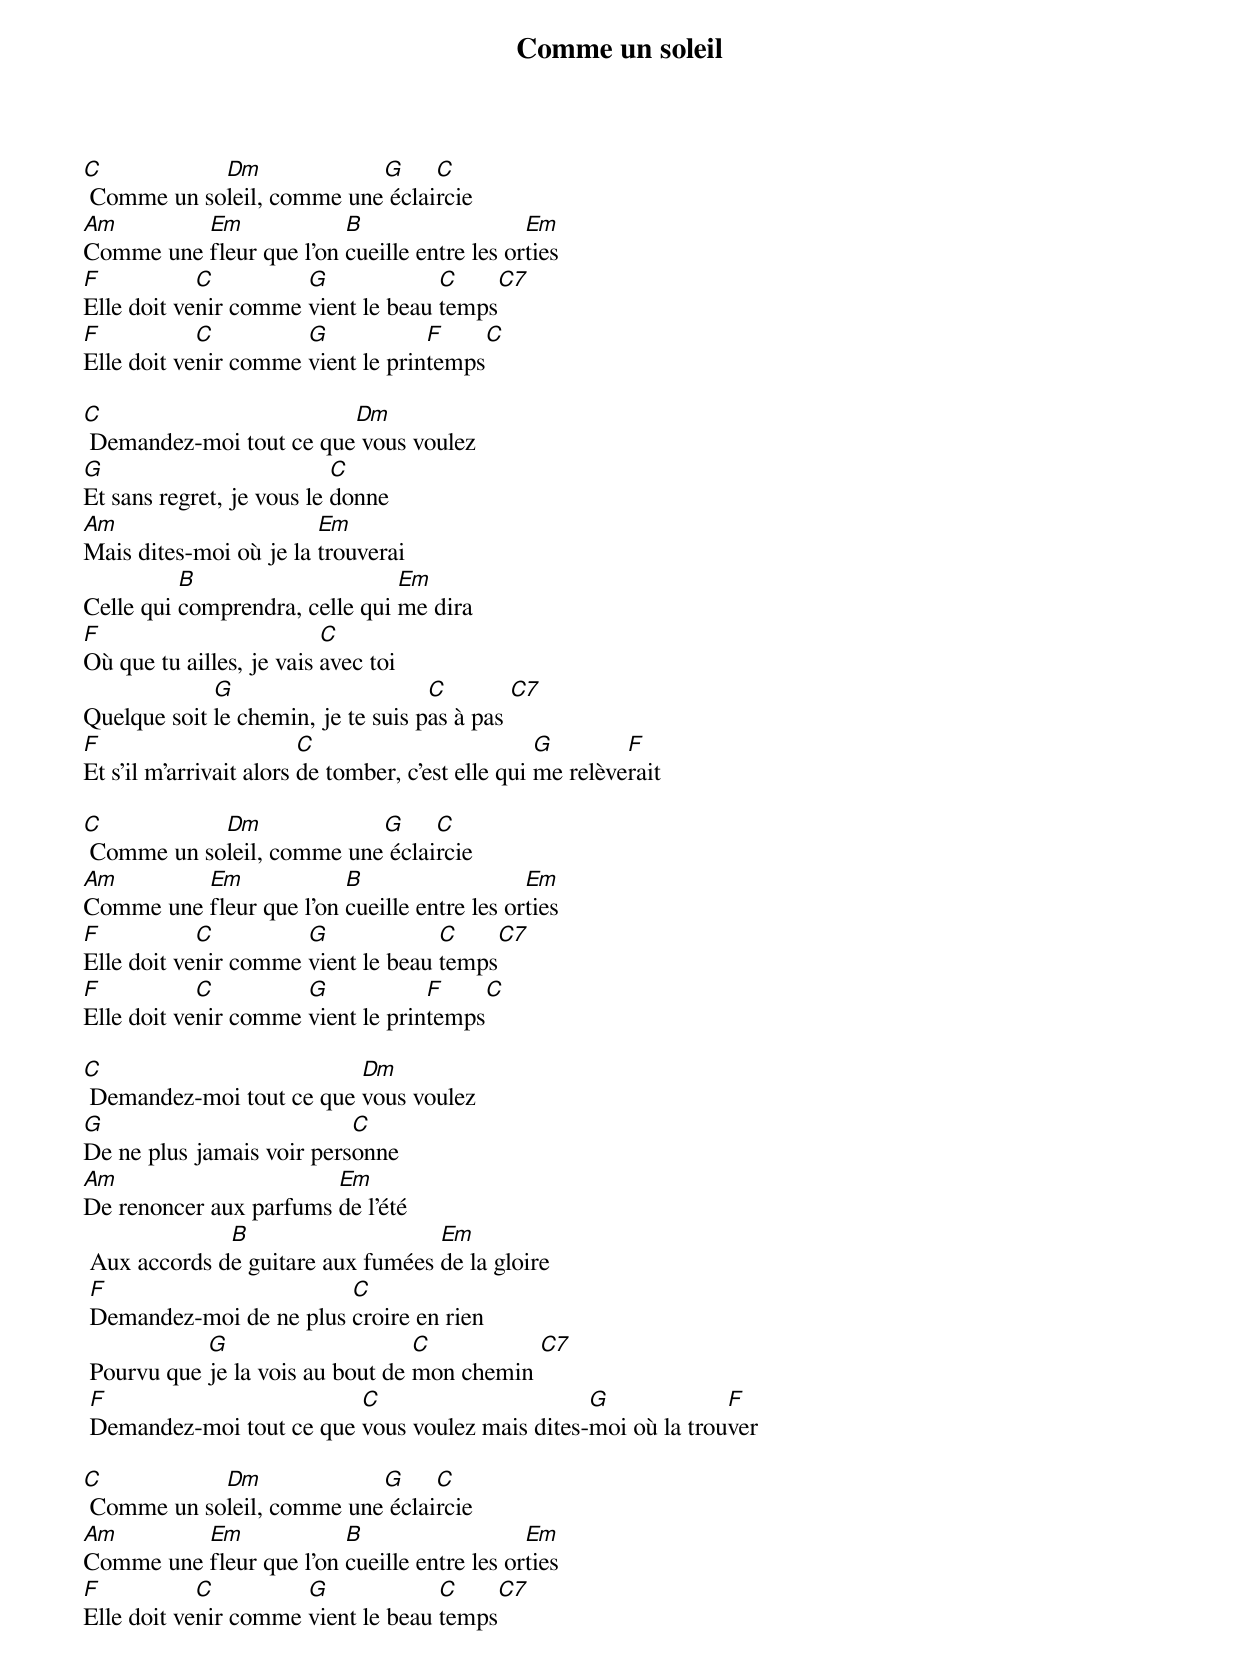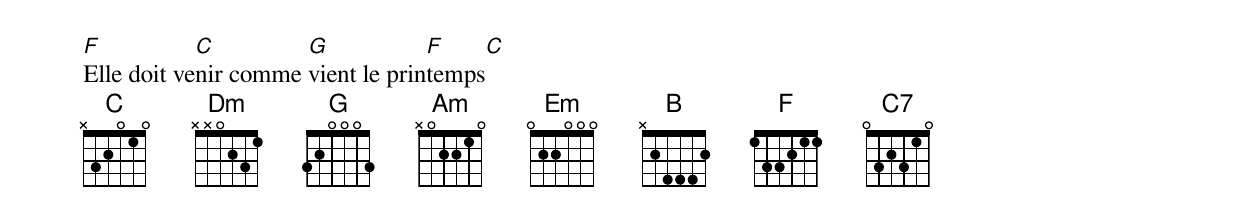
{t:Comme un soleil}
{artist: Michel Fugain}


[C] Comme un so[Dm]leil, comme une[G] éclai[C]rcie
[Am]Comme une [Em]fleur que l'on [B]cueille entre les or[Em]ties
[F]Elle doit ve[C]nir comme [G]vient le beau [C]temps[C7]
[F]Elle doit ve[C]nir comme [G]vient le prin[F]temps[C]

[C] Demandez-moi tout ce que[Dm] vous voulez
[G]Et sans regret, je vous le [C]donne
[Am]Mais dites-moi où je la [Em]trouverai
Celle qui [B]comprendra, celle qui [Em]me dira
[F]Où que tu ailles, je vais [C]avec toi
Quelque soit [G]le chemin, je te suis p[C]as à pas [C7]
[F]Et s'il m'arrivait alors [C]de tomber, c'est elle qui [G]me relève[F]rait

[C] Comme un so[Dm]leil, comme une[G] éclai[C]rcie
[Am]Comme une [Em]fleur que l'on [B]cueille entre les or[Em]ties
[F]Elle doit ve[C]nir comme [G]vient le beau [C]temps[C7]
[F]Elle doit ve[C]nir comme [G]vient le prin[F]temps[C]

[C] Demandez-moi tout ce que [Dm]vous voulez
[G]De ne plus jamais voir pers[C]onne
[Am]De renoncer aux parfums [Em]de l'été
 Aux accords d[B]e guitare aux fumées [Em]de la gloire
 [F]Demandez-moi de ne plus [C]croire en rien
 Pourvu que [G]je la vois au bout de [C]mon chemin [C7]
 [F]Demandez-moi tout ce que [C]vous voulez mais dites-[G]moi où la trou[F]ver

[C] Comme un so[Dm]leil, comme une[G] éclai[C]rcie
[Am]Comme une [Em]fleur que l'on [B]cueille entre les or[Em]ties
[F]Elle doit ve[C]nir comme [G]vient le beau [C]temps[C7]
[F]Elle doit ve[C]nir comme [G]vient le prin[F]temps[C]
